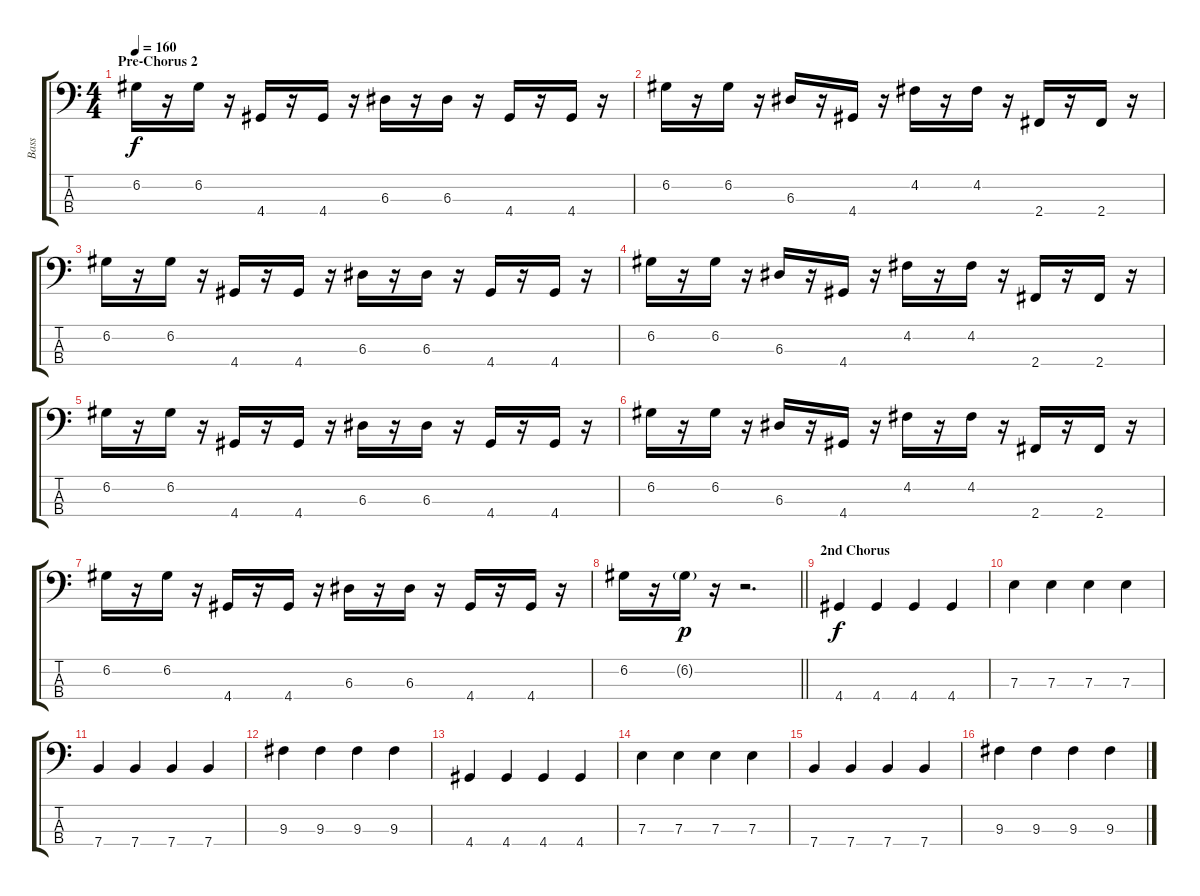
\track ("Bass" "Bass") {instrument electricbassfinger}
\staff {score tabs}
\tuning (G2 D2 A1 E1) {hide}
\ts (4 4)
\section ("" "Pre-Chorus 2")
\tempo 160
\clef f4
\ks c
6.2.16{dy f} r.16 6.2.16 r.16 4.4.16 r.16 4.4.16 r.16 6.3.16 r.16 6.3.16 r.16 4.4.16 r.16 4.4.16 r.16 |
6.2.16 r.16 6.2.16 r.16 6.3.16 r.16 4.4.16 r.16 4.2.16 r.16 4.2.16 r.16 2.4.16 r.16 2.4.16 r.16 |
6.2.16 r.16 6.2.16 r.16 4.4.16 r.16 4.4.16 r.16 6.3.16 r.16 6.3.16 r.16 4.4.16 r.16 4.4.16 r.16 |
6.2.16 r.16 6.2.16 r.16 6.3.16 r.16 4.4.16 r.16 4.2.16 r.16 4.2.16 r.16 2.4.16 r.16 2.4.16 r.16 |
6.2.16 r.16 6.2.16 r.16 4.4.16 r.16 4.4.16 r.16 6.3.16 r.16 6.3.16 r.16 4.4.16 r.16 4.4.16 r.16 |
6.2.16 r.16 6.2.16 r.16 6.3.16 r.16 4.4.16 r.16 4.2.16 r.16 4.2.16 r.16 2.4.16 r.16 2.4.16 r.16 |
6.2.16 r.16 6.2.16 r.16 4.4.16 r.16 4.4.16 r.16 6.3.16 r.16 6.3.16 r.16 4.4.16 r.16 4.4.16 r.16 |
\barLineRight lightlight
6.2.16 r.16 6.2{g}.16{dy p} r.16 r.2{d} |
\section ("" "2nd Chorus")
4.4.4{dy f} 4.4.4 4.4.4 4.4.4 |
7.3.4 7.3.4 7.3.4 7.3.4 |
7.4.4 7.4.4 7.4.4 7.4.4 |
9.3.4 9.3.4 9.3.4 9.3.4 |
4.4.4 4.4.4 4.4.4 4.4.4 |
7.3.4 7.3.4 7.3.4 7.3.4 |
7.4.4 7.4.4 7.4.4 7.4.4 |
9.3.4 9.3.4 9.3.4 9.3.4
